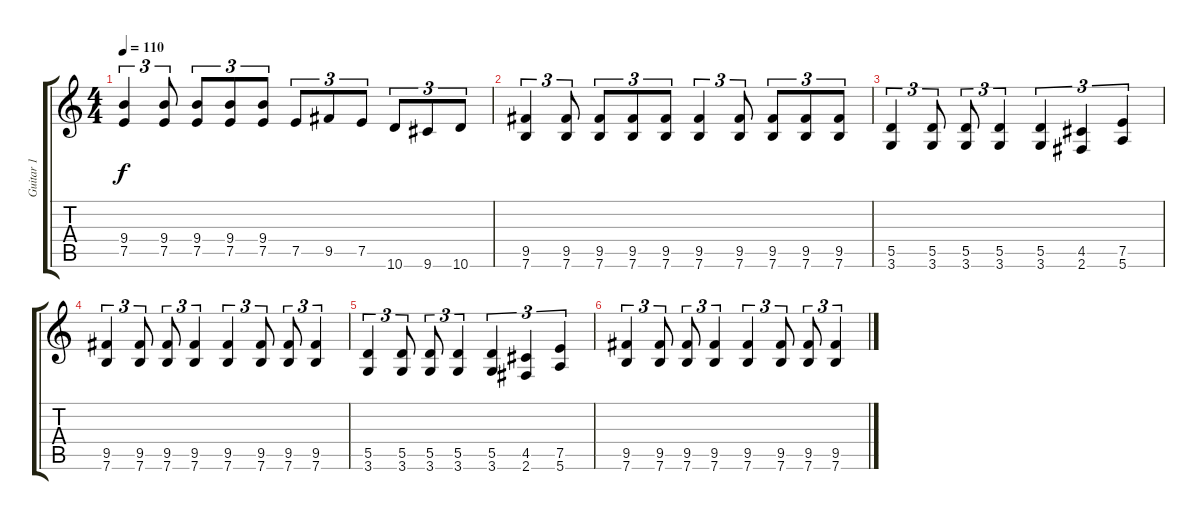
\track ("Guitar 1" "Guitar 1") {instrument distortionguitar}
\staff {score tabs}
\tuning (E4 B3 G3 D3 A2 E2) {hide}
\ts (4 4)
\tempo 110
\clef g2
\ks c
(9.4 7.5).4{tu (3 2) dy f} (9.4 7.5).8{tu (3 2)} (9.4 7.5).8{tu (3 2)} (9.4 7.5).8{tu (3 2)} (9.4 7.5).8{tu (3 2)} 7.5.8{tu (3 2)} 9.5.8{tu (3 2)} 7.5.8{tu (3 2)} 10.6.8{tu (3 2)} 9.6.8{tu (3 2)} 10.6.8{tu (3 2)} |
(9.5 7.6).4{tu (3 2) volume 0} (9.5 7.6).8{tu (3 2)} (9.5 7.6).8{tu (3 2)} (9.5 7.6).8{tu (3 2)} (9.5 7.6).8{tu (3 2)} (9.5 7.6).4{tu (3 2)} (9.5 7.6).8{tu (3 2)} (9.5 7.6).8{tu (3 2)} (9.5 7.6).8{tu (3 2)} (9.5 7.6).8{tu (3 2)} |
(5.5 3.6).4{tu (3 2)} (5.5 3.6).8{tu (3 2)} (5.5 3.6).8{tu (3 2)} (5.5 3.6).4{tu (3 2)} (5.5 3.6).4{tu (3 2)} (4.5 2.6).4{tu (3 2)} (7.5 5.6).4{tu (3 2)} |
(9.5 7.6).4{tu (3 2)} (9.5 7.6).8{tu (3 2)} (9.5 7.6).8{tu (3 2)} (9.5 7.6).4{tu (3 2)} (9.5 7.6).4{tu (3 2)} (9.5 7.6).8{tu (3 2)} (9.5 7.6).8{tu (3 2)} (9.5 7.6).4{tu (3 2)} |
(5.5 3.6).4{tu (3 2)} (5.5 3.6).8{tu (3 2)} (5.5 3.6).8{tu (3 2)} (5.5 3.6).4{tu (3 2)} (5.5 3.6).4{tu (3 2)} (4.5 2.6).4{tu (3 2)} (7.5 5.6).4{tu (3 2)} |
(9.5 7.6).4{tu (3 2)} (9.5 7.6).8{tu (3 2)} (9.5 7.6).8{tu (3 2)} (9.5 7.6).4{tu (3 2)} (9.5 7.6).4{tu (3 2)} (9.5 7.6).8{tu (3 2)} (9.5 7.6).8{tu (3 2)} (9.5 7.6).4{tu (3 2)}
